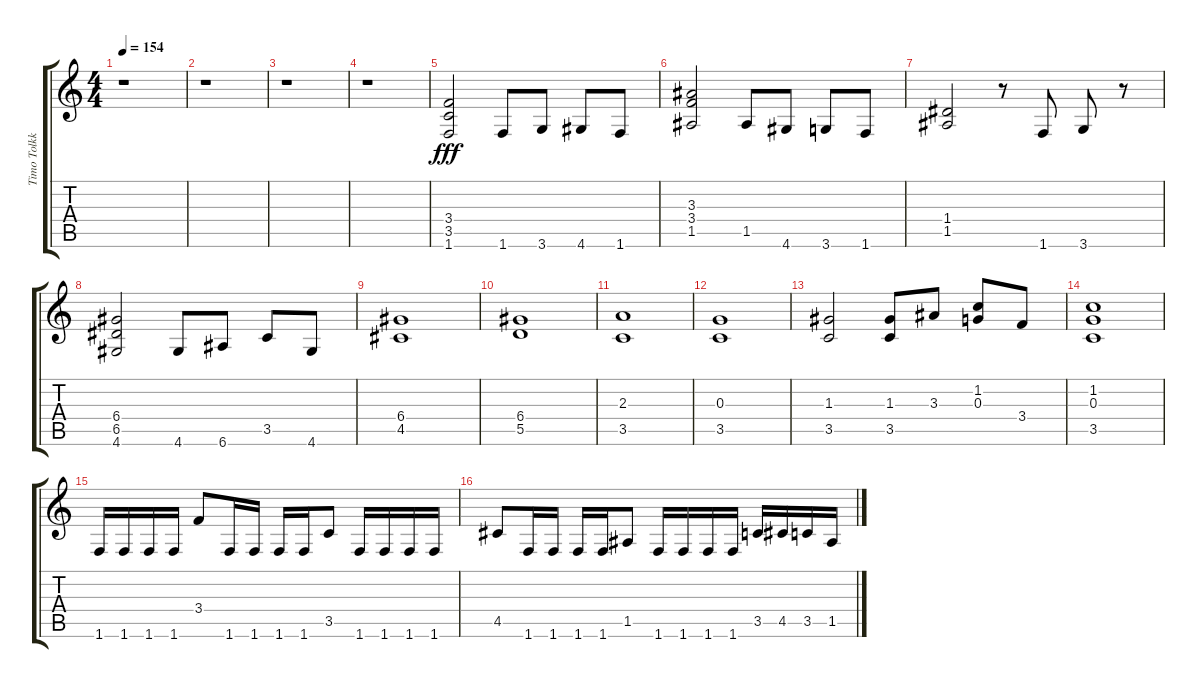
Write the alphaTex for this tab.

\track ("Timo Tolkki" "Timo Tolkk") {instrument overdrivenguitar}
\staff {score tabs}
\tuning (E4 B3 G3 D3 A2 E2) {hide}
\ts (4 4)
\tempo 154
\clef g2
\ks c
r.1{dy f} |
r.1 |
r.1 |
r.1 |
(3.4 3.5 1.6).2{dy fff} 1.6.8 3.6.8 4.6.8 1.6.8 |
(3.3 3.4 1.5).2 1.5.8 4.6.8 3.6.8 1.6.8 |
(1.4 1.5).2 r.8 1.6.8 3.6.8 r.8 |
(6.4 6.5 4.6).2 4.6.8 6.6.8 3.5.8 4.6.8 |
(6.4 4.5).1 |
(6.4 5.5).1 |
(2.3 3.5).1 |
(0.3 3.5).1 |
(1.3 3.5).2 (1.3 3.5).8 3.3.8 (1.2 0.3).8 3.4.8 |
(1.2 0.3 3.5).1 |
1.6.16 1.6.16 1.6.16 1.6.16 3.4.8 1.6.16 1.6.16 1.6.16 1.6.16 3.5.8 1.6.16 1.6.16 1.6.16 1.6.16 |
4.5.8 1.6.16 1.6.16 1.6.16 1.6.16 1.5.8 1.6.16 1.6.16 1.6.16 1.6.16 3.5.16 4.5.16 3.5.16 1.5.16
